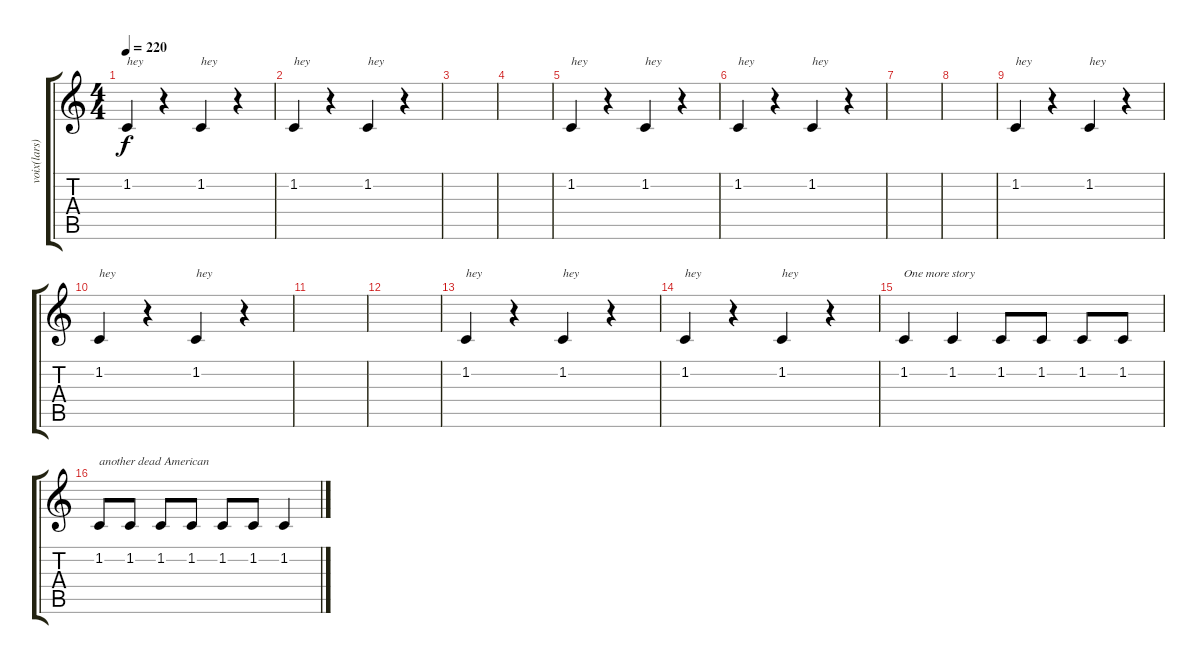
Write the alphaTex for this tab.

\track ("voix(lars)" "voix(lars)") {instrument clarinet}
\staff {score tabs}
\tuning (E4 B3 G3 D3 A2 E2) {hide}
\ts (4 4)
\tempo 220
\clef g2
\ks c
1.2.4{txt "hey" dy f} r.4 1.2.4{txt "hey"} r.4 |
1.2.4{txt "hey"} r.4 1.2.4{txt "hey"} r.4 |
|
|
1.2.4{txt "hey"} r.4 1.2.4{txt "hey"} r.4 |
1.2.4{txt "hey"} r.4 1.2.4{txt "hey"} r.4 |
|
|
1.2.4{txt "hey"} r.4 1.2.4{txt "hey"} r.4 |
1.2.4{txt "hey"} r.4 1.2.4{txt "hey"} r.4 |
|
|
1.2.4{txt "hey"} r.4 1.2.4{txt "hey"} r.4 |
1.2.4{txt "hey"} r.4 1.2.4{txt "hey"} r.4 |
1.2.4{txt "One more story "} 1.2.4 1.2.8 1.2.8 1.2.8 1.2.8 |
1.2.8{txt "another dead American "} 1.2.8 1.2.8 1.2.8 1.2.8 1.2.8 1.2.4
